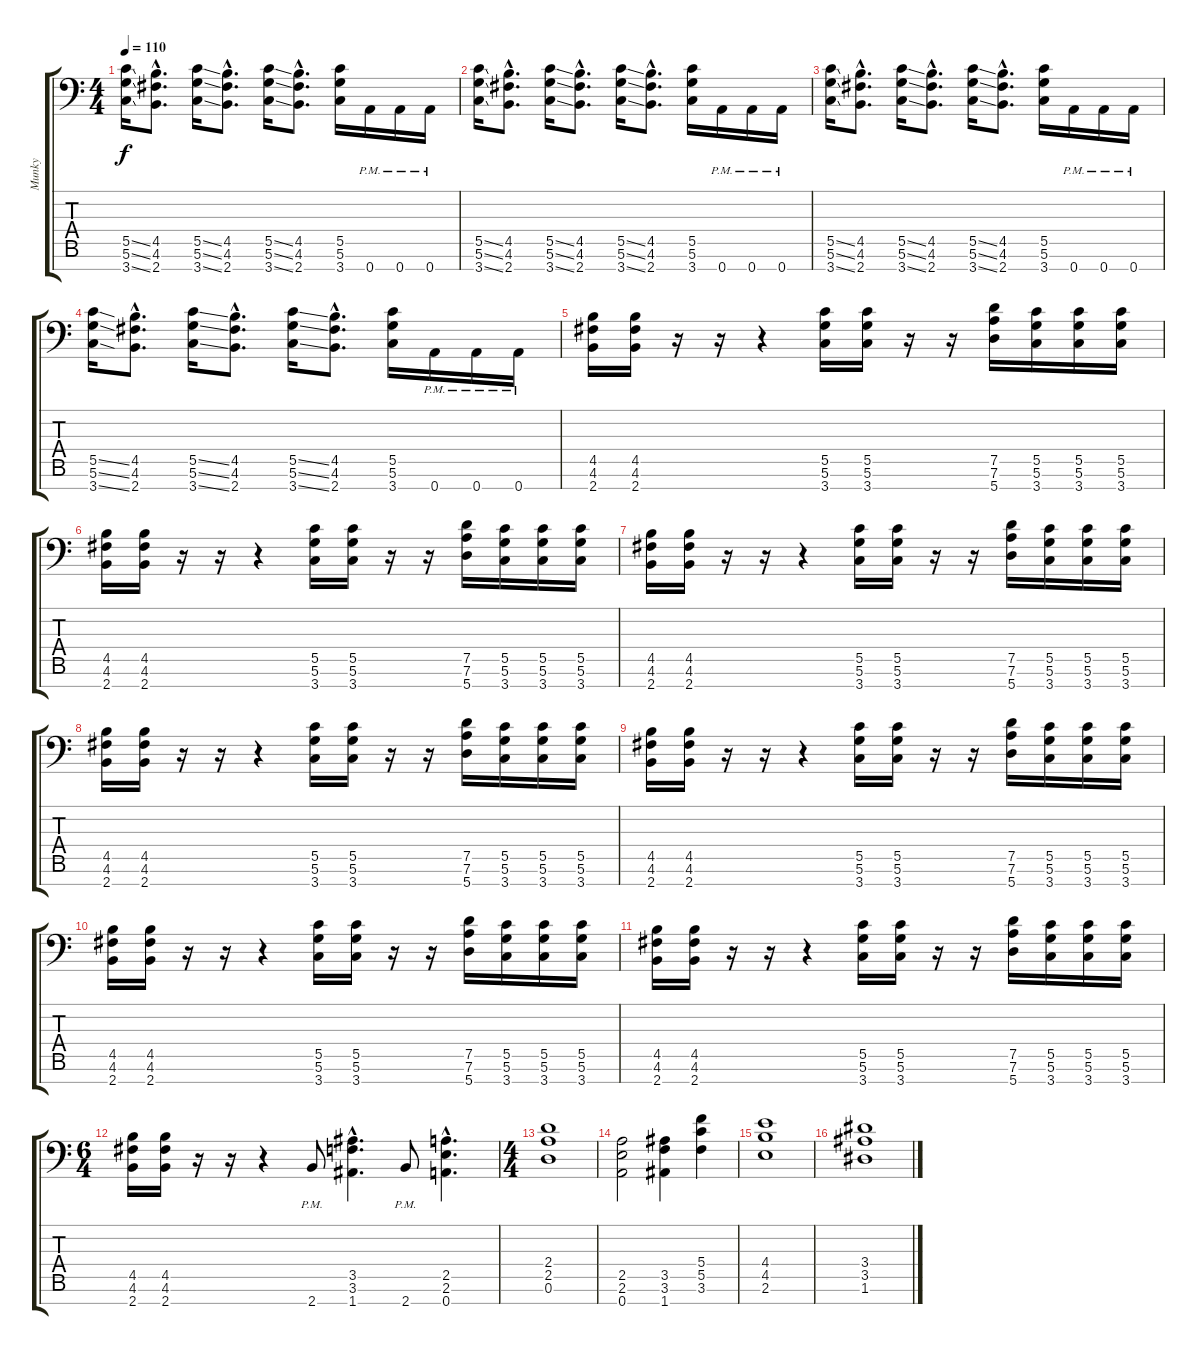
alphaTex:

\track ("Munky" "Munky") {instrument distortionguitar}
\staff {score tabs}
\tuning (D4 A3 F3 C3 G2 D2 A1) {hide}
\ts (4 4)
\tempo 110
\clef f4
\ks c
(5.5{ss} 5.6{ss} 3.7{ss}).16{dy f} (4.5{hac} 4.6{hac} 2.7{hac}).8{d} (5.5{ss} 5.6{ss} 3.7{ss}).16 (4.5{hac} 4.6{hac} 2.7{hac}).8{d} (5.5{ss} 5.6{ss} 3.7{ss}).16 (4.5{hac} 4.6{hac} 2.7{hac}).8{d} (5.5 5.6 3.7).16 0.7{pm}.16 0.7{pm}.16 0.7{pm}.16 |
(5.5{ss} 5.6{ss} 3.7{ss}).16 (4.5{hac} 4.6{hac} 2.7{hac}).8{d} (5.5{ss} 5.6{ss} 3.7{ss}).16 (4.5{hac} 4.6{hac} 2.7{hac}).8{d} (5.5{ss} 5.6{ss} 3.7{ss}).16 (4.5{hac} 4.6{hac} 2.7{hac}).8{d} (5.5 5.6 3.7).16 0.7{pm}.16 0.7{pm}.16 0.7{pm}.16 |
(5.5{ss} 5.6{ss} 3.7{ss}).16 (4.5{hac} 4.6{hac} 2.7{hac}).8{d} (5.5{ss} 5.6{ss} 3.7{ss}).16 (4.5{hac} 4.6{hac} 2.7{hac}).8{d} (5.5{ss} 5.6{ss} 3.7{ss}).16 (4.5{hac} 4.6{hac} 2.7{hac}).8{d} (5.5 5.6 3.7).16 0.7{pm}.16 0.7{pm}.16 0.7{pm}.16 |
(5.5{ss} 5.6{ss} 3.7{ss}).16 (4.5{hac} 4.6{hac} 2.7{hac}).8{d} (5.5{ss} 5.6{ss} 3.7{ss}).16 (4.5{hac} 4.6{hac} 2.7{hac}).8{d} (5.5{ss} 5.6{ss} 3.7{ss}).16 (4.5{hac} 4.6{hac} 2.7{hac}).8{d} (5.5 5.6 3.7).16 0.7{pm}.16 0.7{pm}.16 0.7{pm}.16 |
(4.5 4.6 2.7).16 (4.5 4.6 2.7).16 r.16 r.16 r.4 (5.5 5.6 3.7).16 (5.5 5.6 3.7).16 r.16 r.16 (7.5 7.6 5.7).16 (5.5 5.6 3.7).16 (5.5 5.6 3.7).16 (5.5 5.6 3.7).16 |
(4.5 4.6 2.7).16 (4.5 4.6 2.7).16 r.16 r.16 r.4 (5.5 5.6 3.7).16 (5.5 5.6 3.7).16 r.16 r.16 (7.5 7.6 5.7).16 (5.5 5.6 3.7).16 (5.5 5.6 3.7).16 (5.5 5.6 3.7).16 |
(4.5 4.6 2.7).16 (4.5 4.6 2.7).16 r.16 r.16 r.4 (5.5 5.6 3.7).16 (5.5 5.6 3.7).16 r.16 r.16 (7.5 7.6 5.7).16 (5.5 5.6 3.7).16 (5.5 5.6 3.7).16 (5.5 5.6 3.7).16 |
(4.5 4.6 2.7).16 (4.5 4.6 2.7).16 r.16 r.16 r.4 (5.5 5.6 3.7).16 (5.5 5.6 3.7).16 r.16 r.16 (7.5 7.6 5.7).16 (5.5 5.6 3.7).16 (5.5 5.6 3.7).16 (5.5 5.6 3.7).16 |
(4.5 4.6 2.7).16 (4.5 4.6 2.7).16 r.16 r.16 r.4 (5.5 5.6 3.7).16 (5.5 5.6 3.7).16 r.16 r.16 (7.5 7.6 5.7).16 (5.5 5.6 3.7).16 (5.5 5.6 3.7).16 (5.5 5.6 3.7).16 |
(4.5 4.6 2.7).16 (4.5 4.6 2.7).16 r.16 r.16 r.4 (5.5 5.6 3.7).16 (5.5 5.6 3.7).16 r.16 r.16 (7.5 7.6 5.7).16 (5.5 5.6 3.7).16 (5.5 5.6 3.7).16 (5.5 5.6 3.7).16 |
(4.5 4.6 2.7).16 (4.5 4.6 2.7).16 r.16 r.16 r.4 (5.5 5.6 3.7).16 (5.5 5.6 3.7).16 r.16 r.16 (7.5 7.6 5.7).16 (5.5 5.6 3.7).16 (5.5 5.6 3.7).16 (5.5 5.6 3.7).16 |
\ts (6 4)
(4.5 4.6 2.7).16 (4.5 4.6 2.7).16 r.16 r.16 r.4 2.7{pm}.8 (3.5{hac} 3.6{hac} 1.7{hac}).4{d} 2.7{pm}.8 (2.5{hac} 2.6{hac} 0.7{hac}).4{d} |
\ts (4 4)
(2.4 2.5 0.6).1 |
(2.5 2.6 0.7).2 (3.5 3.6 1.7).4 (5.4 5.5 3.6).4 |
(4.4 4.5 2.6).1 |
(3.4 3.5 1.6).1
